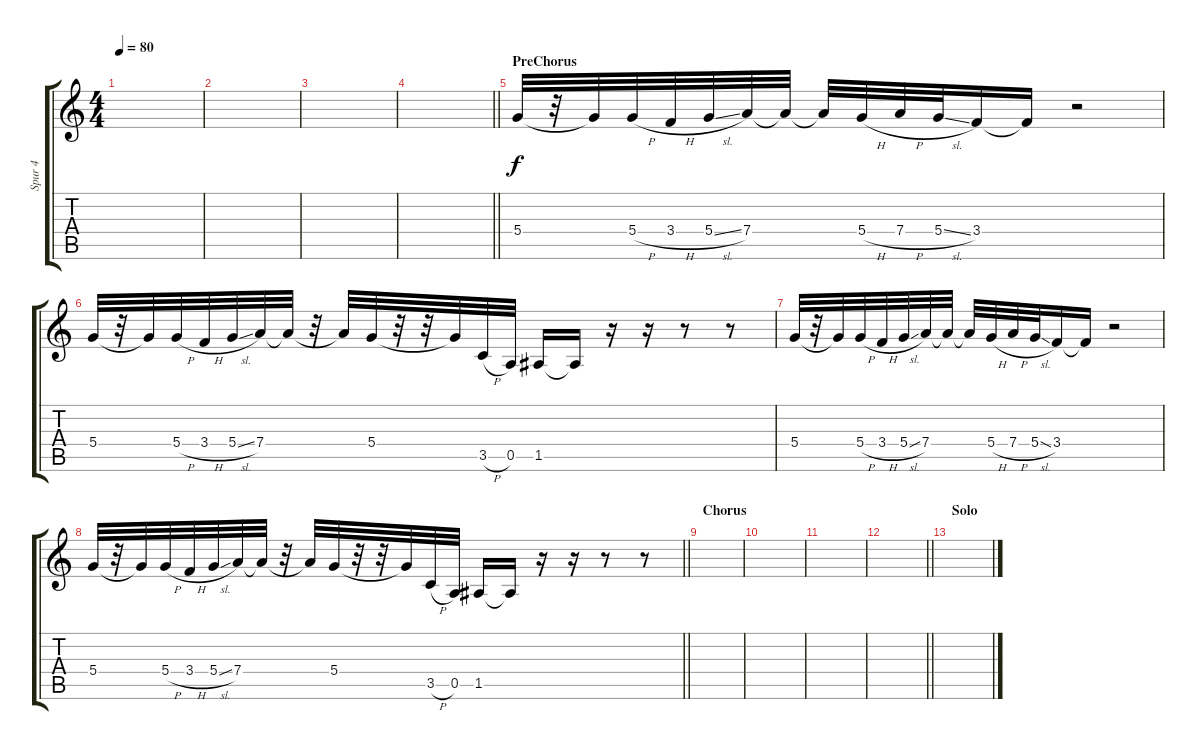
\track ("Spur 4" "Spur 4") {instrument distortionguitar}
\staff {score tabs}
\tuning (E4 B3 G3 D3 A2 E2) {hide}
\ts (4 4)
\tempo 80
\clef g2
\ks c
|
|
|
\barLineRight lightlight
|
\section ("" "PreChorus")
5.4.32 r.32 5.4{t}.32 5.4{h}.32 3.4{h}.32 5.4{sl}.32 7.4.32 7.4{t}.32 7.4{t}.32 5.4{h}.32 7.4{h}.32 5.4{sl}.32 3.4.16 3.4{t}.16 r.2 |
5.4.32 r.32 5.4{t}.32 5.4{h}.32 3.4{h}.32 5.4{sl}.32 7.4.32 7.4{t}.32 r.32 7.4{t}.32 5.4.32 r.32 r.32 5.4{t}.32 3.5{h}.32 0.5.32 1.5.16 1.5{t}.16 r.16 r.16 r.8 r.8 |
5.4.32 r.32 5.4{t}.32 5.4{h}.32 3.4{h}.32 5.4{sl}.32 7.4.32 7.4{t}.32 7.4{t}.32 5.4{h}.32 7.4{h}.32 5.4{sl}.32 3.4.16 3.4{t}.16 r.2 |
\barLineRight lightlight
5.4.32 r.32 5.4{t}.32 5.4{h}.32 3.4{h}.32 5.4{sl}.32 7.4.32 7.4{t}.32 r.32 7.4{t}.32 5.4.32 r.32 r.32 5.4{t}.32 3.5{h}.32 0.5.32 1.5.16 1.5{t}.16 r.16 r.16 r.8 r.8 |
\section ("" "Chorus")
|
|
|
\barLineRight lightlight
|
\section ("" "Solo")
